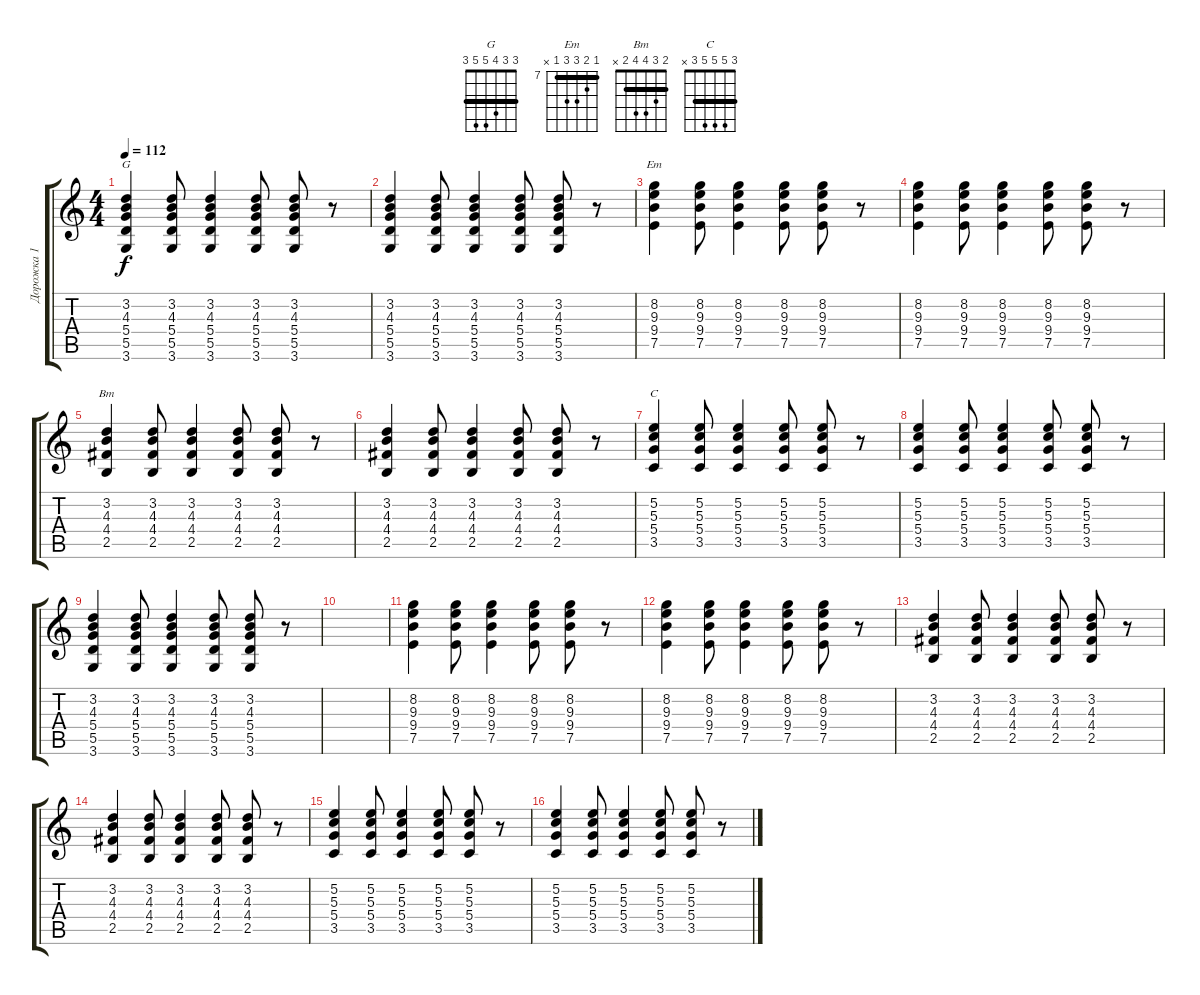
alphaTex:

\track ("Дорожка 1" "Дорожка 1") {instrument electricguitarmuted}
\staff {score tabs}
\tuning (E4 B3 G3 D3 A2 E2) {hide}
\chord ("G" 3 3 4 5 5 3) {barre 3}
\chord ("Em" 7 8 9 9 7 x) {firstfret 7 barre 7}
\chord ("Bm" 2 3 4 4 2 x) {barre 2}
\chord ("C" 3 5 5 5 3 x) {barre 3}
\ts (4 4)
\tempo 112
\clef g2
\ks c
(3.2 4.3 5.4 5.5 3.6).4{ch "G" dy f} (3.2 4.3 5.4 5.5 3.6).8 (3.2 4.3 5.4 5.5 3.6).4 (3.2 4.3 5.4 5.5 3.6).8 (3.2 4.3 5.4 5.5 3.6).8 r.8 |
(3.2 4.3 5.4 5.5 3.6).4 (3.2 4.3 5.4 5.5 3.6).8 (3.2 4.3 5.4 5.5 3.6).4 (3.2 4.3 5.4 5.5 3.6).8 (3.2 4.3 5.4 5.5 3.6).8 r.8 |
(8.2 9.3 9.4 7.5).4{ch "Em"} (8.2 9.3 9.4 7.5).8 (8.2 9.3 9.4 7.5).4 (8.2 9.3 9.4 7.5).8 (8.2 9.3 9.4 7.5).8 r.8 |
(8.2 9.3 9.4 7.5).4 (8.2 9.3 9.4 7.5).8 (8.2 9.3 9.4 7.5).4 (8.2 9.3 9.4 7.5).8 (8.2 9.3 9.4 7.5).8 r.8 |
(3.2 4.3 4.4 2.5).4{ch "Bm"} (3.2 4.3 4.4 2.5).8 (3.2 4.3 4.4 2.5).4 (3.2 4.3 4.4 2.5).8 (3.2 4.3 4.4 2.5).8 r.8 |
(3.2 4.3 4.4 2.5).4 (3.2 4.3 4.4 2.5).8 (3.2 4.3 4.4 2.5).4 (3.2 4.3 4.4 2.5).8 (3.2 4.3 4.4 2.5).8 r.8 |
(5.2 5.3 5.4 3.5).4{ch "C"} (5.2 5.3 5.4 3.5).8 (5.2 5.3 5.4 3.5).4 (5.2 5.3 5.4 3.5).8 (5.2 5.3 5.4 3.5).8 r.8 |
(5.2 5.3 5.4 3.5).4 (5.2 5.3 5.4 3.5).8 (5.2 5.3 5.4 3.5).4 (5.2 5.3 5.4 3.5).8 (5.2 5.3 5.4 3.5).8 r.8 |
(3.2 4.3 5.4 5.5 3.6).4 (3.2 4.3 5.4 5.5 3.6).8 (3.2 4.3 5.4 5.5 3.6).4 (3.2 4.3 5.4 5.5 3.6).8 (3.2 4.3 5.4 5.5 3.6).8 r.8 |
|
(8.2 9.3 9.4 7.5).4 (8.2 9.3 9.4 7.5).8 (8.2 9.3 9.4 7.5).4 (8.2 9.3 9.4 7.5).8 (8.2 9.3 9.4 7.5).8 r.8 |
(8.2 9.3 9.4 7.5).4 (8.2 9.3 9.4 7.5).8 (8.2 9.3 9.4 7.5).4 (8.2 9.3 9.4 7.5).8 (8.2 9.3 9.4 7.5).8 r.8 |
(3.2 4.3 4.4 2.5).4 (3.2 4.3 4.4 2.5).8 (3.2 4.3 4.4 2.5).4 (3.2 4.3 4.4 2.5).8 (3.2 4.3 4.4 2.5).8 r.8 |
(3.2 4.3 4.4 2.5).4 (3.2 4.3 4.4 2.5).8 (3.2 4.3 4.4 2.5).4 (3.2 4.3 4.4 2.5).8 (3.2 4.3 4.4 2.5).8 r.8 |
(5.2 5.3 5.4 3.5).4 (5.2 5.3 5.4 3.5).8 (5.2 5.3 5.4 3.5).4 (5.2 5.3 5.4 3.5).8 (5.2 5.3 5.4 3.5).8 r.8 |
(5.2 5.3 5.4 3.5).4 (5.2 5.3 5.4 3.5).8 (5.2 5.3 5.4 3.5).4 (5.2 5.3 5.4 3.5).8 (5.2 5.3 5.4 3.5).8 r.8
